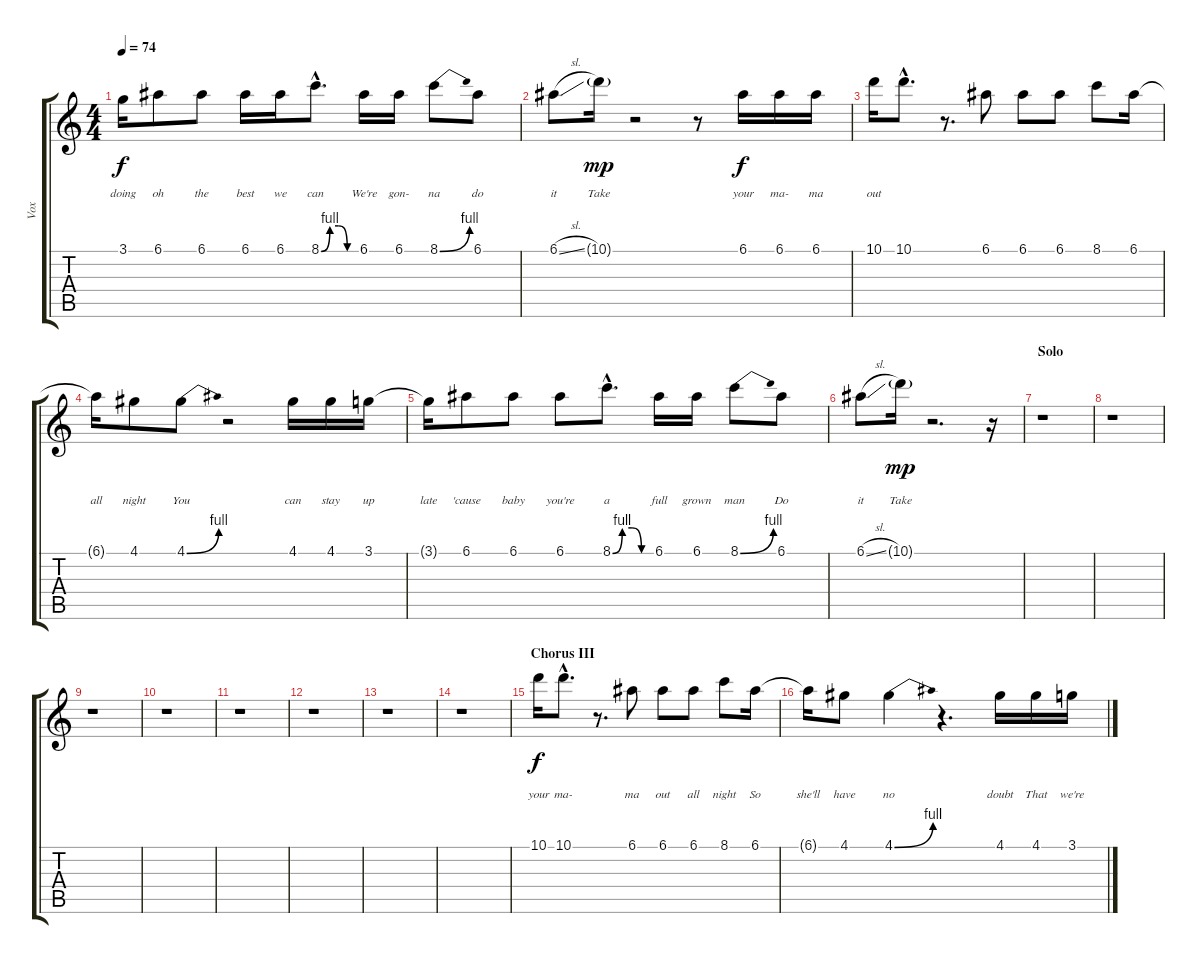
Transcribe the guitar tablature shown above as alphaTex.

\track ("Vox" "Vox") {instrument acousticguitarnylon}
\staff {score tabs}
\tuning (E4 B3 G3 D3 A2 E2) {hide}
\ts (4 4)
\tempo 74
\clef g2
\ks c
3.1{t}.16{lyrics (0 "") lyrics (1 "") lyrics (2 "doing") lyrics (3 "") lyrics (4 "") dy f} 6.1.8{lyrics (0 "") lyrics (1 "") lyrics (2 "oh") lyrics (3 "") lyrics (4 "")} 6.1.8{lyrics (0 "") lyrics (1 "") lyrics (2 "the") lyrics (3 "") lyrics (4 "")} 6.1.16{lyrics (0 "") lyrics (1 "") lyrics (2 "best") lyrics (3 "") lyrics (4 "")} 6.1.16{lyrics (0 "") lyrics (1 "") lyrics (2 "we") lyrics (3 "") lyrics (4 "")} 8.1{be (custom 0 0 15 4 30 4 45 0 60 0) hac}.8{d lyrics (0 "") lyrics (1 "") lyrics (2 "can") lyrics (3 "") lyrics (4 "")} 6.1.16{lyrics (0 "") lyrics (1 "") lyrics (2 "We're") lyrics (3 "") lyrics (4 "")} 6.1.16{lyrics (0 "") lyrics (1 "") lyrics (2 "gon-") lyrics (3 "") lyrics (4 "")} 8.1{be (bend 0 0 60 4)}.8{lyrics (0 "") lyrics (1 "") lyrics (2 "na") lyrics (3 "") lyrics (4 "")} 6.1.8{lyrics (0 "") lyrics (1 "") lyrics (2 "do") lyrics (3 "") lyrics (4 "")} |
6.1{sl}.8{lyrics (0 "") lyrics (1 "") lyrics (2 "it") lyrics (3 "") lyrics (4 "")} 10.1{g}.16{lyrics (0 "") lyrics (1 "") lyrics (2 "Take") lyrics (3 "") lyrics (4 "") dy mp} r.2 r.8 6.1.16{lyrics (0 "") lyrics (1 "") lyrics (2 "your") lyrics (3 "") lyrics (4 "") dy f} 6.1.16{lyrics (0 "") lyrics (1 "") lyrics (2 "ma-") lyrics (3 "") lyrics (4 "")} 6.1.16{lyrics (0 "") lyrics (1 "") lyrics (2 "ma") lyrics (3 "") lyrics (4 "")} |
10.1.16{lyrics (0 "") lyrics (1 "") lyrics (2 "out") lyrics (3 "") lyrics (4 "")} 10.1{hac}.8{d} r.8{d} 6.1.8 6.1.8 6.1.8 8.1.8 6.1.16 |
6.1{t}.16{lyrics (0 "") lyrics (1 "") lyrics (2 "") lyrics (3 "all") lyrics (4 "")} 4.1.8{lyrics (0 "") lyrics (1 "") lyrics (2 "") lyrics (3 "night") lyrics (4 "")} 4.1{be (bend 0 0 60 4)}.8{lyrics (0 "") lyrics (1 "") lyrics (2 "") lyrics (3 "You") lyrics (4 "")} r.2 4.1.16{lyrics (0 "") lyrics (1 "") lyrics (2 "") lyrics (3 "can") lyrics (4 "")} 4.1.16{lyrics (0 "") lyrics (1 "") lyrics (2 "") lyrics (3 "stay") lyrics (4 "")} 3.1.16{lyrics (0 "") lyrics (1 "") lyrics (2 "") lyrics (3 "up") lyrics (4 "")} |
3.1{t}.16{lyrics (0 "") lyrics (1 "") lyrics (2 "") lyrics (3 "late") lyrics (4 "")} 6.1.8{lyrics (0 "") lyrics (1 "") lyrics (2 "") lyrics (3 "'cause") lyrics (4 "")} 6.1.8{lyrics (0 "") lyrics (1 "") lyrics (2 "") lyrics (3 "baby") lyrics (4 "")} 6.1.8{lyrics (0 "") lyrics (1 "") lyrics (2 "") lyrics (3 "you're") lyrics (4 "")} 8.1{be (custom 0 0 15 4 30 4 45 0 60 0) hac}.8{d lyrics (0 "") lyrics (1 "") lyrics (2 "") lyrics (3 "a") lyrics (4 "")} 6.1.16{lyrics (0 "") lyrics (1 "") lyrics (2 "") lyrics (3 "full") lyrics (4 "")} 6.1.16{lyrics (0 "") lyrics (1 "") lyrics (2 "") lyrics (3 "grown") lyrics (4 "")} 8.1{be (bend 0 0 60 4)}.8{lyrics (0 "") lyrics (1 "") lyrics (2 "") lyrics (3 "man") lyrics (4 "")} 6.1.8{lyrics (0 "") lyrics (1 "") lyrics (2 "") lyrics (3 "Do") lyrics (4 "")} |
6.1{sl}.8{lyrics (0 "") lyrics (1 "") lyrics (2 "") lyrics (3 "it") lyrics (4 "")} 10.1{g}.16{lyrics (0 "") lyrics (1 "") lyrics (2 "") lyrics (3 "Take") lyrics (4 "") dy mp} r.2{d} r.16 |
\section ("" "Solo")
r.1 |
r.1 |
r.1 |
r.1 |
r.1 |
r.1 |
r.1 |
r.1 |
\section ("" "Chorus III")
10.1.16{lyrics (0 "") lyrics (1 "") lyrics (2 "") lyrics (3 "your") lyrics (4 "") dy f} 10.1{hac}.8{d lyrics (0 "") lyrics (1 "") lyrics (2 "") lyrics (3 "ma-") lyrics (4 "")} r.8{d} 6.1.8{lyrics (0 "") lyrics (1 "") lyrics (2 "") lyrics (3 "ma") lyrics (4 "")} 6.1.8{lyrics (0 "") lyrics (1 "") lyrics (2 "") lyrics (3 "out") lyrics (4 "")} 6.1.8{lyrics (0 "") lyrics (1 "") lyrics (2 "") lyrics (3 "all") lyrics (4 "")} 8.1.8{lyrics (0 "") lyrics (1 "") lyrics (2 "") lyrics (3 "night") lyrics (4 "")} 6.1.16{lyrics (0 "") lyrics (1 "") lyrics (2 "") lyrics (3 "So") lyrics (4 "")} |
6.1{t}.16{lyrics (0 "") lyrics (1 "") lyrics (2 "") lyrics (3 "she'll") lyrics (4 "")} 4.1.8{lyrics (0 "") lyrics (1 "") lyrics (2 "") lyrics (3 "have") lyrics (4 "")} 4.1{be (bend 0 0 60 4)}.4{lyrics (0 "") lyrics (1 "") lyrics (2 "") lyrics (3 "no") lyrics (4 "")} r.4{d} 4.1.16{lyrics (0 "") lyrics (1 "") lyrics (2 "") lyrics (3 "doubt") lyrics (4 "")} 4.1.16{lyrics (0 "") lyrics (1 "") lyrics (2 "") lyrics (3 "That") lyrics (4 "")} 3.1.16{lyrics (0 "") lyrics (1 "") lyrics (2 "") lyrics (3 "we're") lyrics (4 "")}
